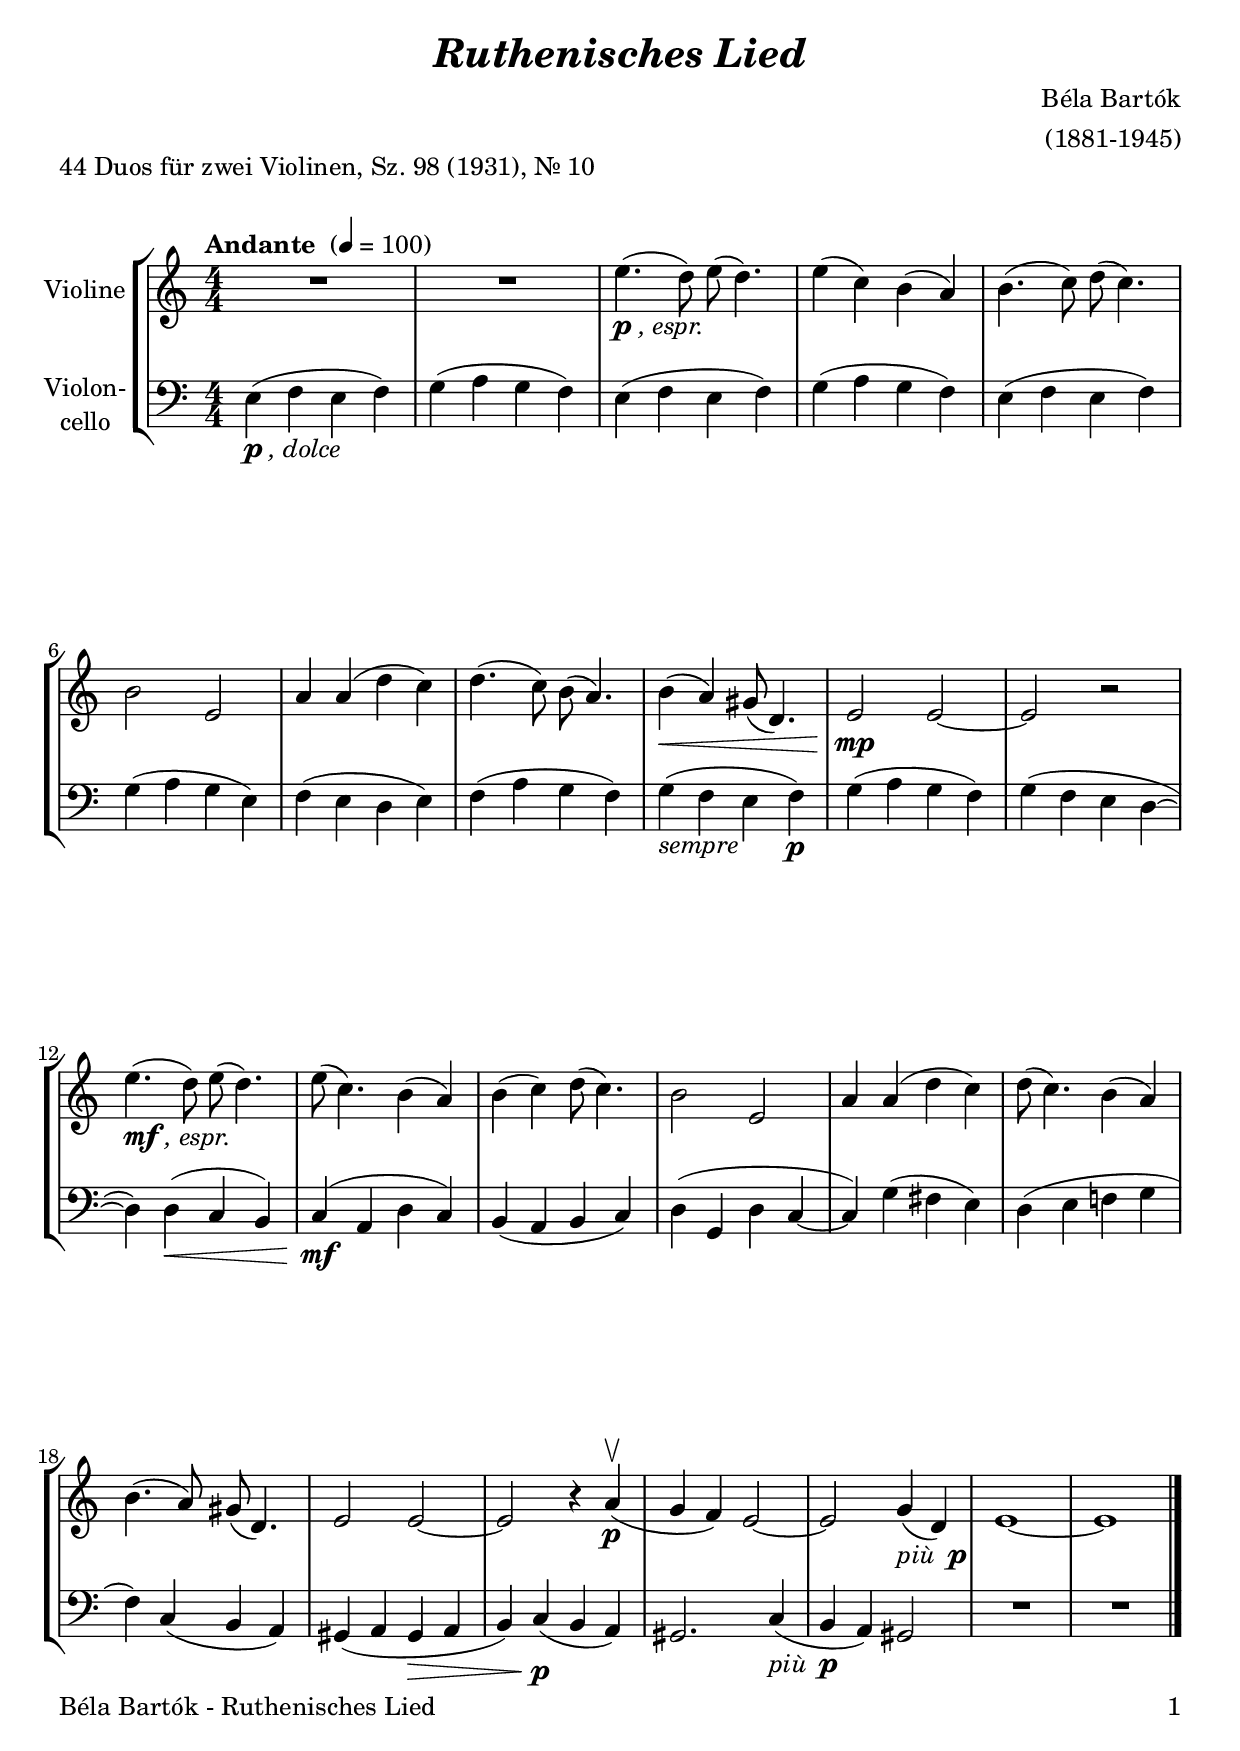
\version "2.18.2"
\include "deutsch.ly"
  
#(set-global-staff-size 22)

\header {
  title     = \markup \bold \italic "Ruthenisches Lied"
  composer  = "Béla Bartók"
  arranger  = "(1881-1945)"
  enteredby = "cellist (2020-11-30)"
  piece     = "44 Duos für zwei Violinen, Sz. 98 (1931), Nr. 10"
}

voiceconsts = {
  \key a \minor
  \time 4/4
  \clef "treble"
  \numericTimeSignature
  % Set default beaming for all staves
  \set Timing.beamExceptions = #'()
  \set Timing.baseMoment     = #(ly:make-moment 1 2)
  \set Timing.beatStructure  = #'(1)
  \tempo "Andante " 4=100
}

mivl = "violin"
miba = "cello"

mfes = \markup { \dynamic mf \italic ", espr." }
pdol = \markup { \dynamic p \italic ", dolce" }
pesp = \markup { \dynamic p \italic ", espr." }
piup = \markup { \italic "più " \dynamic p }
semp = \markup \italic "sempre"

va = \relative c'' {
  \voiceconsts

  R1*2
  e4.(_\pesp d8) e( d4.)
  e4( c) h( a)
  h4.( c8) d( c4.)
  h2 e,
  a4 a( d c)
  d4.( c8) h( a4.)

  h4(\< a) gis8( d4.)
  e2\!\mp e~
  e r
  e'4.(_\mfes d8) e( d4.)
  e8( c4.) h4( a)
  h( c) d8( c4.)
  h2 e,
  a4 a( d c)

  d8( c4.) h4( a)
  h4.( a8) gis( d4.)
  e2 e~
  e r4 a(\upbow\p
  g f) e2~
  e g4(_\piup d)
  e1~
  e \bar "|."
}

vb = \relative c {
  \voiceconsts
  \clef "bass"

  e4(_\pdol f e f)
  g( a g f)
  e( f e f)
  g( a g f)
  e( f e f)
  g( a g e)
  f( e d e)
  f( a g f)

  g(_\semp f e f)\p
  g( a g f)
  g( f e d~
  d) d(\< c h)
  c(\!\mf a d c)
  h( a h c)
  d( g, d' c~
  c) g'( fis e)

  d( e f! g
  f) c( h a)
  gis( a gis\> a
  h) c(\!\p h a)
  gis2. c4(_\piup
  h a) gis2
  R1*2 \bar "|."
}


music = \new StaffGroup <<
      \new Staff {
	\set Staff.midiInstrument = \mivl
	\set Staff.instrumentName = \markup \center-column { "Violine" }
	\transpose a a { \va }
      }

      \new Staff {
	\set Staff.midiInstrument = \miba
	\set Staff.instrumentName = \markup \center-column { "Violon-" "cello" }
	\transpose a a { \vb }
      }
>>

\book {
   \paper {
    print-page-number = ##t
    print-first-page-number = ##t
    ragged-last-bottom = ##f
    oddHeaderMarkup = \markup \null
    evenHeaderMarkup = \markup \null
    oddFooterMarkup = \markup {
      \fill-line {
        \on-the-fly #print-page-number-check-first
        "Béla Bartók - Ruthenisches Lied" \fromproperty #'page:page-number-string
      }
    }
    evenFooterMarkup = \oddFooterMarkup
  } \score {
    \music
    \layout {}
  }

  \score {
    \unfoldRepeats \music

    \midi {
      \context {
        \Score
      }
    }
  }
}